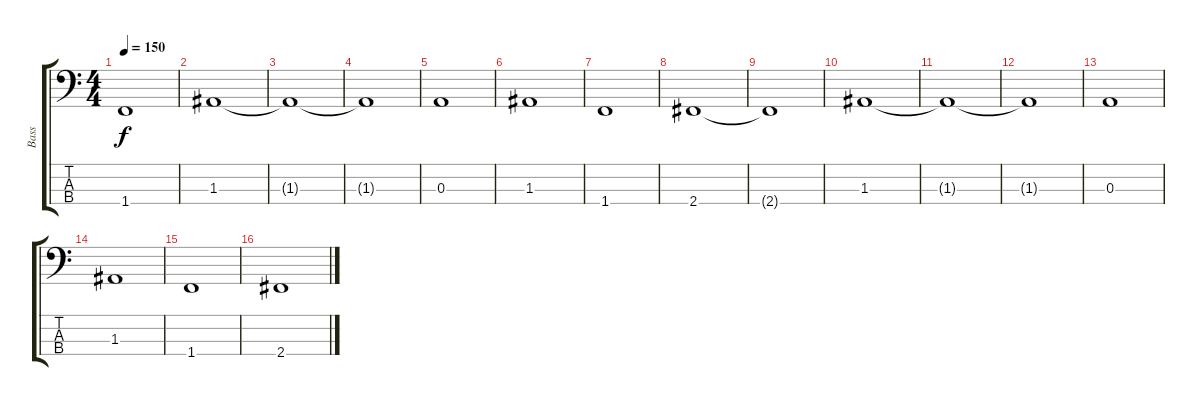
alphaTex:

\track ("Bass" "Bass") {instrument electricbassfinger}
\staff {score tabs}
\tuning (G2 D2 A1 E1) {hide}
\ts (4 4)
\tempo 150
\clef f4
\ks c
1.4.1{dy f} |
1.3.1 |
1.3{t}.1 |
1.3{t}.1 |
0.3.1 |
1.3.1 |
1.4.1 |
2.4.1 |
2.4{t}.1 |
1.3.1 |
1.3{t}.1 |
1.3{t}.1 |
0.3.1 |
1.3.1 |
1.4.1 |
2.4.1
